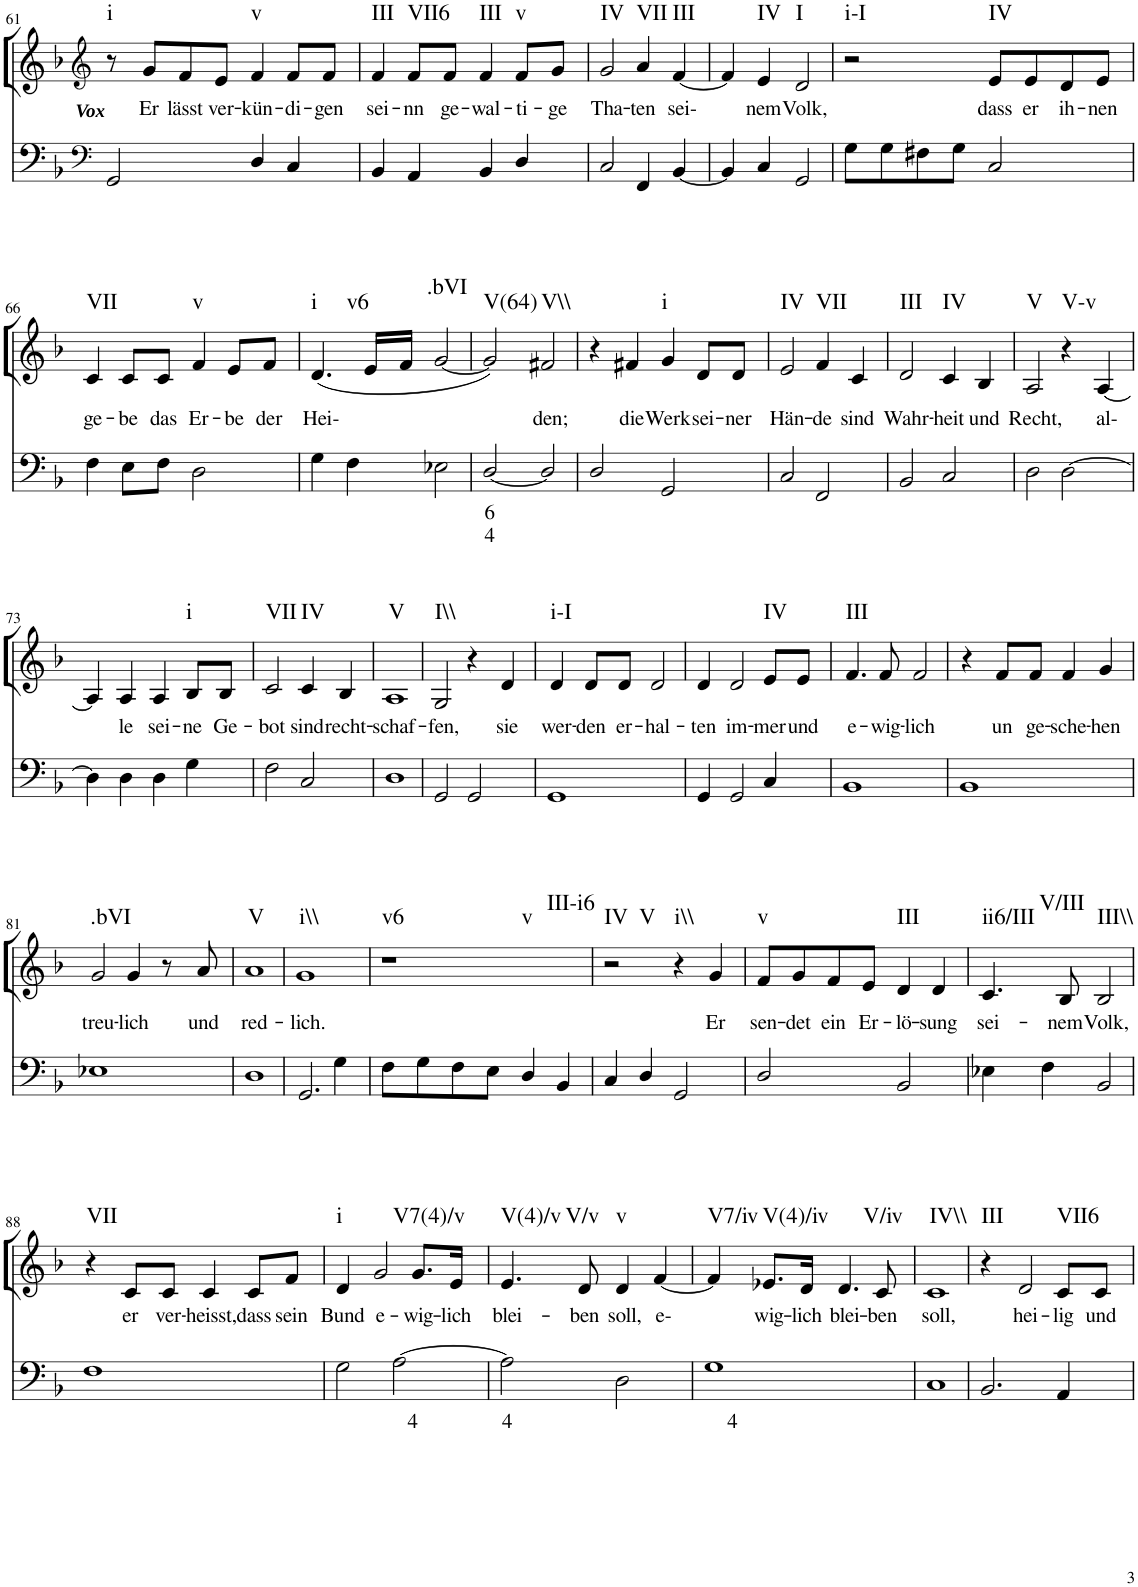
**kern	**text	**text	**kern	**text	**harte
*part2	*part2	*part2	*part1	*part1	*part1
*staff2	*staff2	*staff2	*staff1	*staff1	*
*I"Continuo	*	*	*I"Alto	*	*
!!LO:PB:g=z
*clefF4	*	*	*clefG2	*	*
*k[b-]	*	*	*k[b-]	*	*
*M2/2	*	*	*M2/2	*	*
=61	=61	=61	=61	=61	=61
!	!	!	!LO:TX:b:Bi:t=Vox	!	!LO:H:kt=i
2GG/	.	.	8r	.	N
!	!	!	!	!LO:LY:b	!
.	.	.	8g/L	Er	.
!	!	!	!	!LO:LY:b	!
.	.	.	8f/	lässt	.
!	!	!	!	!LO:LY:b	!
.	.	.	8e/J	ver-	.
!	!	!	!	!LO:LY:b	!LO:H:kt=v
4D/	.	.	4f/	kün-	N
!	!	!	!	!LO:LY:b	!
4C/	.	.	8f/L	di-	.
!	!	!	!	!LO:LY:b	!
.	.	.	8f/J	gen	.
=62	=62	=62	=62	=62	=62
!	!	!	!	!LO:LY:b	!LO:H:kt=III
4BB-/	.	.	4f/	sei-	N
!	!	!	!	!LO:LY:b	!LO:H:kt=VII6
4AA/	.	.	8f/L	nn	N
!	!	!	!	!LO:LY:b	!
.	.	.	8f/J	ge-	.
!	!	!	!	!LO:LY:b	!LO:H:kt=III
4BB-/	.	.	4f/	wal-	N
!	!	!	!	!LO:LY:b	!LO:H:kt=v
4D/	.	.	8f/L	ti-	N
!	!	!	!	!LO:LY:b	!
.	.	.	8g/J	ge	.
=63	=63	=63	=63	=63	=63
!	!	!	!	!LO:LY:b	!LO:H:kt=IV
2C/	.	.	2g/	Tha-	N
!	!	!	!	!LO:LY:b	!LO:H:kt=VII
4FF/	.	.	4a/	ten	N
!	!	!	!	!LO:LY:b	!LO:H:kt=III
[4BB-/	.	.	[4f/	sei-	N
=64	=64	=64	=64	=64	=64
4BB-/]	.	.	4f/]	.	.
!	!	!	!	!LO:LY:b	!LO:H:kt=IV
4C/	.	.	4e/	nem	N
!	!	!	!	!LO:LY:b	!LO:H:kt=I
2GG/	.	.	2d/	Volk,	N
=65	=65	=65	=65	=65	=65
!	!	!	!	!	!LO:H:kt=i-I
8G\L	.	.	2r	.	N
8G\	.	.	.	.	.
8F#X\	.	.	.	.	.
8G\J	.	.	.	.	.
!	!	!	!	!LO:LY:b	!LO:H:kt=IV
2C/	.	.	8e/L	dass	N
!	!	!	!	!LO:LY:b	!
.	.	.	8e/	er	.
!	!	!	!	!LO:LY:b	!
.	.	.	8d/	ih-	.
!	!	!	!	!LO:LY:b	!
.	.	.	8e/J	nen	.
!!LO:LB:g=z
=66	=66	=66	=66	=66	=66
!	!	!	!	!LO:LY:b	!LO:H:kt=VII
4F\	.	.	4c/	ge-	N
!	!	!	!	!LO:LY:b	!
8E\L	.	.	8c/L	be	.
!	!	!	!	!LO:LY:b	!
8F\J	.	.	8c/J	das	.
!	!	!	!	!LO:LY:b	!LO:H:kt=v
2D\	.	.	4f/	Er-	N
!	!	!	!	!LO:LY:b	!
.	.	.	8e/L	be	.
!	!	!	!	!LO:LY:b	!
.	.	.	8f/J	der	.
=67	=67	=67	=67	=67	=67
!	!	!	!	!LO:LY:b	!LO:H:n=1:kt=i
!	!	!	!	!	!LO:H:n=2:kt=v6
4G\	.	.	(4.d/	Hei-	N N
4F\	.	.	.	.	.
.	.	.	16e/LL	.	.
.	.	.	16f/JJ	.	.
!	!	!	!	!	!LO:H:kt=.bVI
2E-X\	.	.	[2g/	.	N
=68	=68	=68	=68	=68	=68
!	!LO:LY:b	!LO:LY:b	!	!	!LO:H:kt=V(64)
[2D/	6	4	2g/])	.	N
!	!	!	!	!LO:LY:b	!LO:H:kt=V\\
2D/]	.	.	2f#X/	den;	N
=69	=69	=69	=69	=69	=69
2D/	.	.	4r	.	.
!	!	!	!	!LO:LY:b	!
.	.	.	4f#X/	die	.
!	!	!	!	!LO:LY:b	!LO:H:kt=i
2GG/	.	.	4g/	Werk	N
!	!	!	!	!LO:LY:b	!
.	.	.	8d/L	sei-	.
!	!	!	!	!LO:LY:b	!
.	.	.	8d/J	ner	.
=70	=70	=70	=70	=70	=70
!	!	!	!	!LO:LY:b	!LO:H:kt=IV
2C/	.	.	2e/	Hän-	N
!	!	!	!	!LO:LY:b	!LO:H:kt=VII
2FF/	.	.	4f/	de	N
!	!	!	!	!LO:LY:b	!
.	.	.	4c/	sind	.
=71	=71	=71	=71	=71	=71
!	!	!	!	!LO:LY:b	!LO:H:kt=III
2BB-/	.	.	2d/	Wahr-	N
!	!	!	!	!LO:LY:b	!LO:H:kt=IV
2C/	.	.	4c/	heit	N
!	!	!	!	!LO:LY:b	!
.	.	.	4B-/	und	.
=72	=72	=72	=72	=72	=72
!	!	!	!	!LO:LY:b	!LO:H:kt=V
2D\	.	.	2A/	Recht,	N
!	!	!	!	!	!LO:H:kt=V-v
[2D\	.	.	4r	.	N
!	!	!	!	!LO:LY:b	!
.	.	.	[4A/	al-	.
!!LO:LB:g=z
=73	=73	=73	=73	=73	=73
4D\]	.	.	4A/]	.	.
!	!	!	!	!LO:LY:b	!
4D\	.	.	4A/	le	.
!	!	!	!	!LO:LY:b	!
4D\	.	.	4A/	sei-	.
!	!	!	!	!LO:LY:b	!LO:H:kt=i
4G\	.	.	8B-/L	ne	N
!	!	!	!	!LO:LY:b	!
.	.	.	8B-/J	Ge-	.
=74	=74	=74	=74	=74	=74
!	!	!	!	!LO:LY:b	!LO:H:kt=VII
2F\	.	.	2c/	bot	N
!	!	!	!	!LO:LY:b	!LO:H:kt=IV
2C/	.	.	4c/	sind	N
!	!	!	!	!LO:LY:b	!
.	.	.	4B-/	recht-	.
=75	=75	=75	=75	=75	=75
!	!	!	!	!LO:LY:b	!LO:H:kt=V
1D	.	.	1A	schaf-	N
=76	=76	=76	=76	=76	=76
!	!	!	!	!LO:LY:b	!LO:H:kt=I\\
2GG/	.	.	2G/	fen,	N
2GG/	.	.	4r	.	.
!	!	!	!	!LO:LY:b	!
.	.	.	4d/	sie	.
=77	=77	=77	=77	=77	=77
!	!	!	!	!LO:LY:b	!LO:H:kt=i-I
1GG	.	.	4d/	wer-	N
!	!	!	!	!LO:LY:b	!
.	.	.	8d/L	den	.
!	!	!	!	!LO:LY:b	!
.	.	.	8d/J	er-	.
!	!	!	!	!LO:LY:b	!
.	.	.	2d/	hal-	.
=78	=78	=78	=78	=78	=78
!	!	!	!	!LO:LY:b	!
4GG/	.	.	4d/	ten	.
!	!	!	!	!LO:LY:b	!
2GG/	.	.	2d/	im-	.
!	!	!	!	!LO:LY:b	!LO:H:kt=IV
4C/	.	.	8e/L	mer	N
!	!	!	!	!LO:LY:b	!
.	.	.	8e/J	und	.
=79	=79	=79	=79	=79	=79
!	!	!	!	!LO:LY:b	!LO:H:kt=III
1BB-	.	.	4.f/	e-	N
!	!	!	!	!LO:LY:b	!
.	.	.	8f/	wig-	.
!	!	!	!	!LO:LY:b	!
.	.	.	2f/	lich	.
=80	=80	=80	=80	=80	=80
1BB-	.	.	4r	.	.
!	!	!	!	!LO:LY:b	!
.	.	.	8f/L	un	.
!	!	!	!	!LO:LY:b	!
.	.	.	8f/J	ge-	.
!	!	!	!	!LO:LY:b	!
.	.	.	4f/	sche-	.
!	!	!	!	!LO:LY:b	!
.	.	.	4g/	hen	.
!!LO:LB:g=z
=81	=81	=81	=81	=81	=81
!	!	!	!	!LO:LY:b	!LO:H:kt=.bVI
1E-X	.	.	2g/	treu-	N
!	!	!	!	!LO:LY:b	!
.	.	.	4g/	lich	.
.	.	.	8r	.	.
!	!	!	!	!LO:LY:b	!
.	.	.	8a/	und	.
=82	=82	=82	=82	=82	=82
!	!	!	!	!LO:LY:b	!LO:H:kt=V
1D	.	.	1a	red-	N
=83	=83	=83	=83	=83	=83
!	!	!	!	!LO:LY:b	!LO:H:kt=i\\
2.GG/	.	.	1g	lich.	N
4G\	.	.	.	.	.
=84	=84	=84	=84	=84	=84
!	!	!	!	!	!LO:H:n=1:kt=v6
!	!	!	!	!	!LO:H:n=2:kt=v
!	!	!	!	!	!LO:H:n=3:kt=III-i6
8F\L	.	.	1r	.	N N N
8G\	.	.	.	.	.
8F\	.	.	.	.	.
8E\J	.	.	.	.	.
4D/	.	.	.	.	.
4BB-/	.	.	.	.	.
=85	=85	=85	=85	=85	=85
!	!	!	!	!	!LO:H:n=1:kt=IV
!	!	!	!	!	!LO:H:n=2:kt=V
4C/	.	.	2r	.	N N
4D/	.	.	.	.	.
!	!	!	!	!	!LO:H:kt=i\\
2GG/	.	.	4r	.	N
!	!	!	!	!LO:LY:b	!
.	.	.	4g/	Er	.
=86	=86	=86	=86	=86	=86
!	!	!	!	!LO:LY:b	!LO:H:kt=v
2D/	.	.	8f/L	sen-	N
!	!	!	!	!LO:LY:b	!
.	.	.	8g/	det	.
!	!	!	!	!LO:LY:b	!
.	.	.	8f/	ein	.
!	!	!	!	!LO:LY:b	!
.	.	.	8e/J	Er-	.
!	!	!	!	!LO:LY:b	!LO:H:kt=III
2BB-/	.	.	4d/	lö-	N
!	!	!	!	!LO:LY:b	!
.	.	.	4d/	sung	.
=87	=87	=87	=87	=87	=87
!	!	!	!	!LO:LY:b	!LO:H:n=1:kt=ii6/III
!	!	!	!	!	!LO:H:n=2:kt=V/III
4E-X\	.	.	4.c/	sei-	N N
4F\	.	.	.	.	.
!	!	!	!	!LO:LY:b	!
.	.	.	8B-/	nem	.
!	!	!	!	!LO:LY:b	!LO:H:kt=III\\
2BB-/	.	.	2B-/	Volk,	N
!!LO:LB:g=z
=88	=88	=88	=88	=88	=88
!	!	!	!	!	!LO:H:kt=VII
1F	.	.	4r	.	N
!	!	!	!	!LO:LY:b	!
.	.	.	8c/L	er	.
!	!	!	!	!LO:LY:b	!
.	.	.	8c/J	ver-	.
!	!	!	!	!LO:LY:b	!
.	.	.	4c/	heisst,	.
!	!	!	!	!LO:LY:b	!
.	.	.	8c/L	dass	.
!	!	!	!	!LO:LY:b	!
.	.	.	8f/J	sein	.
=89	=89	=89	=89	=89	=89
!	!	!	!	!LO:LY:b	!LO:H:kt=i
2G\	.	.	4d/	Bund	N
!	!	!	!	!LO:LY:b	!LO:H:kt=V7(4)/v
.	.	.	2g/	e-	N
!	!LO:LY:b	!	!	!	!
[2A\	4	.	.	.	.
!	!	!	!	!LO:LY:b	!
.	.	.	8.g/L	wig-	.
!	!	!	!	!LO:LY:b	!
.	.	.	16e/Jk	lich	.
=90	=90	=90	=90	=90	=90
!	!LO:LY:b	!	!	!LO:LY:b	!LO:H:n=1:kt=V(4)/v
!	!	!	!	!	!LO:H:n=2:kt=V/v
2A\]	4	.	4.e/	blei-	N N
!	!	!	!	!LO:LY:b	!
.	.	.	8d/	ben	.
!	!	!	!	!LO:LY:b	!LO:H:kt=v
2D\	.	.	4d/	soll,	N
!	!	!	!	!LO:LY:b	!
.	.	.	[4f/	e-	.
=91	=91	=91	=91	=91	=91
!	!LO:LY:b	!	!	!	!LO:H:kt=V7/iv
1G	4	.	4f/]	.	N
!	!	!	!	!LO:LY:b	!LO:H:kt=V(4)/iv
.	.	.	8.e-X/L	wig-	N
!	!	!	!	!LO:LY:b	!
.	.	.	16d/Jk	lich	.
!	!	!	!	!LO:LY:b	!LO:H:kt=V/iv
.	.	.	4.d/	blei-	N
!	!	!	!	!LO:LY:b	!
.	.	.	8c/	ben	.
=92	=92	=92	=92	=92	=92
!	!	!	!	!LO:LY:b	!LO:H:kt=IV\\
1C	.	.	1c	soll,	N
=93	=93	=93	=93	=93	=93
!	!	!	!	!	!LO:H:kt=III
2.BB-/	.	.	4r	.	N
!	!	!	!	!LO:LY:b	!
.	.	.	2d/	hei-	.
!	!	!	!	!LO:LY:b	!LO:H:kt=VII6
4AA/	.	.	8c/L	lig	N
!	!	!	!	!LO:LY:b	!
.	.	.	8c/J	und	.
=	=	=	=	=	=
*-	*-	*-	*-	*-	*-
